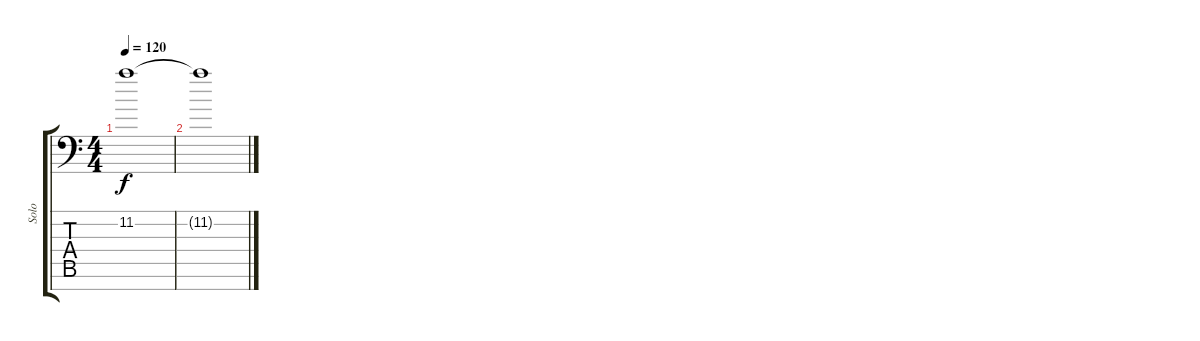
\track ("Solo" "Solo") {instrument distortionguitar}
\staff {score tabs}
\tuning (Eb4 Bb3 Gb3 Db3 Ab2 Eb2 Bb1) {hide}
\ts (4 4)
\tempo 120
\clef f4
\ks c
11.2{t}.1{dy f} |
11.2{t}.1
